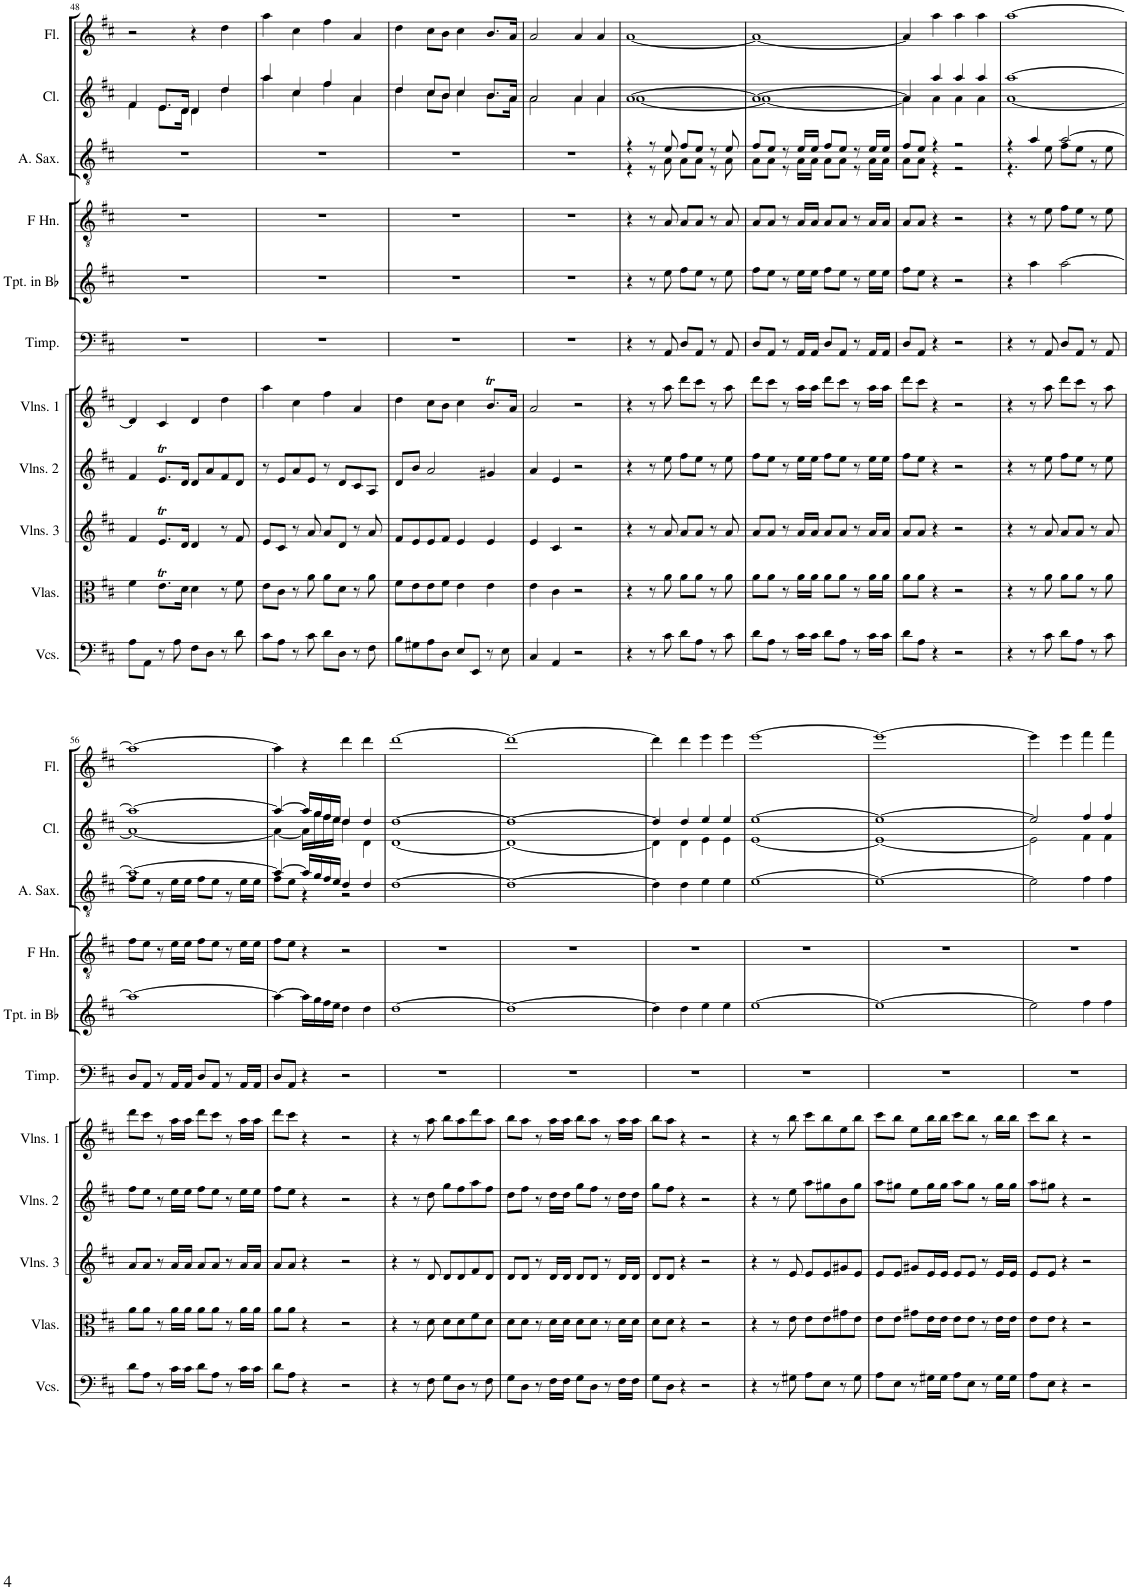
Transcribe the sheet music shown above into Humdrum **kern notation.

**kern	**kern	**kern	**kern	**kern	**kern	**kern	**kern	**kern	**kern	**kern	**kern
*part12	*part11	*part10	*part9	*part8	*part7	*part6	*part5	*part4	*part3	*part2	*part1
*staff12	*staff11	*staff10	*staff9	*staff8	*staff7	*staff6	*staff5	*staff4	*staff3	*staff2	*staff1
*I"Violoncellos	*I"Violas	*I"Violins 3	*I"Violins 2	*I"Violins 1	*I"Timpani	*I"Trumpet in Bb	*I"Trumpet	*I"Horn in F	*I"Alto Saxophone	*I"Clarinet	*I"Flute
*I'Vcs.	*I'Vlas.	*I'Vlns. 3	*I'Vlns. 2	*I'Vlns. 1	*I'Timp.	*I'Tpt. in Bb	*I'Tpt.	*	*I'A. Sax.	*I'Cl.	*I'Fl.
!!LO:PB:g=z
*clefF4	*clefC3	*clefG2	*clefG2	*clefG2	*clefF4	*clefG2	*clefG2	*clefGv2	*clefGv2	*clefG2	*clefG2
*	*	*	*	*	*	*Trd1c2	*Trd1c2	*Trd4c7	*Trd5c9	*Trd1c2	*
*k[f#c#]	*k[f#c#]	*k[f#c#]	*k[f#c#]	*k[f#c#]	*k[f#c#]	*k[f#c#]	*k[f#c#]	*k[f#c#]	*k[f#c#]	*k[f#c#]	*k[f#c#]
*M4/4	*M4/4	*M4/4	*M4/4	*M4/4	*M4/4	*M4/4	*M4/4	*M4/4	*M4/4	*M4/4	*M4/4
*met(c)	*met(c)	*met(c)	*met(c)	*met(c)	*met(c)	*met(c)	*met(c)	*met(c)	*met(c)	*met(c)	*met(c)
=48	=48	=48	=48	=48	=48	=48	=48	=48	=48	=48	=48
*	*	*	*	*	*	*	*	*	*	*^	*
8A\L	4f#\	4f#/	4f#/	4d/]	1r	1r	1r	1r	1r	4f#/	4f#\	2r
8AA\J	.	.	.	.	.	.	.	.	.	.	.	.
8r	8.eT\L	8.eT/L	8.eT/L	4c#/	.	.	.	.	.	8.e/L	8.e\L	.
8A\	.	.	.	.	.	.	.	.	.	.	.	.
.	16d\Jk	16d/Jk	16d/Jk	.	.	.	.	.	.	16d/Jk	16d\Jk	.
8F#\L	4d\	4d/	8d/L	4d/	.	.	.	.	.	4d/	4d\	4r
8D\J	.	.	8a/	.	.	.	.	.	.	.	.	.
8r	8r	8r	8f#/	4dd\	.	.	.	.	.	4dd/	4dd\	4dd\
8d\	8f#\	8f#/	8d/J	.	.	.	.	.	.	.	.	.
=49	=49	=49	=49	=49	=49	=49	=49	=49	=49	=49	=49	=49
8c#\L	8e\L	8e/L	8r	4aa\	1r	1r	1r	1r	1r	4aa/	4aa\	4aa\
8A\J	8c#\J	8c#/J	8e/L	.	.	.	.	.	.	.	.	.
8r	8r	8r	8a/	4cc#\	.	.	.	.	.	4cc#/	4cc#\	4cc#\
8c#\	8a\	8a/	8e/J	.	.	.	.	.	.	.	.	.
8d\L	8a\L	8a/L	8r	4ff#\	.	.	.	.	.	4ff#/	4ff#\	4ff#\
8D\J	8d\J	8d/J	8d/L	.	.	.	.	.	.	.	.	.
8r	8r	8r	8c#/	4a/	.	.	.	.	.	4a/	4a\	4a/
8F#\	8a\	8a/	8A/J	.	.	.	.	.	.	.	.	.
=50	=50	=50	=50	=50	=50	=50	=50	=50	=50	=50	=50	=50
8B\L	8f#\L	8f#/L	8d/L	4dd\	1r	1r	1r	1r	1r	4dd/	4dd\	4dd\
8G#X\	8e\	8e/	8b/J	.	.	.	.	.	.	.	.	.
8A\	8e\	8e/	2a/	8cc#\L	.	.	.	.	.	8cc#/L	8cc#\L	8cc#\L
8D\J	8f#\J	8f#/J	.	8b\J	.	.	.	.	.	8b/J	8b\J	8b\J
8E/L	4e\	4e/	.	4cc#\	.	.	.	.	.	4cc#/	4cc#\	4cc#\
8EE/J	.	.	.	.	.	.	.	.	.	.	.	.
8r	4e\	4e/	4g#X/	8.bT/L	.	.	.	.	.	8.b/L	8.b\L	8.b/L
8E\	.	.	.	.	.	.	.	.	.	.	.	.
.	.	.	.	16a/Jk	.	.	.	.	.	16a/Jk	16a\Jk	16a/Jk
=51	=51	=51	=51	=51	=51	=51	=51	=51	=51	=51	=51	=51
4C#/	4e\	4e/	4a/	2a/	1r	1r	1r	1r	1r	2a/	2a\	2a/
4AA/	4c#\	4c#/	4e/	.	.	.	.	.	.	.	.	.
2r	2r	2r	2r	2r	.	.	.	.	.	4a/	4a\	4a/
.	.	.	.	.	.	.	.	.	.	4a/	4a\	4a/
=52	=52	=52	=52	=52	=52	=52	=52	=52	=52	=52	=52	=52
*	*	*	*	*	*	*	*^	*	*	*	*	*
!	!	!	!	!	!	!	!	!LO:N:vis=4	!	!	!	!	!
*	*	*	*	*	*	*	*	*	*	*^	*	*	*
4r	4r	4r	4r	4r	4r	4r	4r	4.r	4r	4r	4r	[1a	[1a	[1a
8r	8r	8r	8r	8r	8r	8r	8r	.	8r	8r	8r	.	.	.
8c#\	8a\	8a/	8ee\	8aa\	8AA/	8ee\	8ee	8a	8A/	8e/	8A\	.	.	.
8d\L	8a\L	8a/L	8ff#\L	8ddd\L	8D/L	8ff#\L	8ff#\L	8a/L	8A/L	8f#/L	8A\L	.	.	.
8A\J	8a\J	8a/J	8ee\J	8ccc#\J	8AA/J	8ee\J	8ee\J	8a/J	8A/J	8e/J	8A\J	.	.	.
8r	8r	8r	8r	8r	8r	8r	8r	8r	8r	8r	8r	.	.	.
8c#\	8a\	8a/	8ee\	8aa\	8AA/	8ee\	8ee	8a	8A/	8e/	8A\	.	.	.
=53	=53	=53	=53	=53	=53	=53	=53	=53	=53	=53	=53	=53	=53	=53
8d\L	8a\L	8a/L	8ff#\L	8ddd\L	8D/L	8ff#\L	8ff#\L	8a/L	8A/L	8f#/L	8A\L	1a_	1a_	1a_
8A\J	8a\J	8a/J	8ee\J	8ccc#\J	8AA/J	8ee\J	8ee\J	8a/J	8A/J	8e/J	8A\J	.	.	.
8r	8r	8r	8r	8r	8r	8r	8r	8r	8r	8r	8r	.	.	.
16c#\LL	16a\LL	16a/LL	16ee\LL	16aa\LL	16AA/LL	16ee\LL	16ee\LL	16a/LL	16A/LL	16e/LL	16A\LL	.	.	.
16c#\JJ	16a\JJ	16a/JJ	16ee\JJ	16aa\JJ	16AA/JJ	16ee\JJ	16ee\JJ	16a/JJ	16A/JJ	16e/JJ	16A\JJ	.	.	.
8d\L	8a\L	8a/L	8ff#\L	8ddd\L	8D/L	8ff#\L	8ff#\L	8a/L	8A/L	8f#/L	8A\L	.	.	.
8A\J	8a\J	8a/J	8ee\J	8ccc#\J	8AA/J	8ee\J	8ee\J	8a/J	8A/J	8e/J	8A\J	.	.	.
8r	8r	8r	8r	8r	8r	8r	8r	8r	8r	8r	8r	.	.	.
16c#\LL	16a\LL	16a/LL	16ee\LL	16aa\LL	16AA/LL	16ee\LL	16ee\LL	16a/LL	16A/LL	16e/LL	16A\LL	.	.	.
16c#\JJ	16a\JJ	16a/JJ	16ee\JJ	16aa\JJ	16AA/JJ	16ee\JJ	16ee\JJ	16a/JJ	16A/JJ	16e/JJ	16A\JJ	.	.	.
=54	=54	=54	=54	=54	=54	=54	=54	=54	=54	=54	=54	=54	=54	=54
8d\L	8a\L	8a/L	8ff#\L	8ddd\L	8D/L	8ff#\L	8ff#\L	8a/L	8A/L	8f#/L	8A\L	4a/]	4a\]	4a/]
8A\J	8a\J	8a/J	8ee\J	8ccc#\J	8AA/J	8ee\J	8ee\J	8a/J	8A/J	8e/J	8A\J	.	.	.
4r	4r	4r	4r	4r	4r	4r	4r	4r	4r	4r	4r	4aa/	4a\	4aa\
2r	2r	2r	2r	2r	2r	2r	2r	2r	2r	2r	2r	4aa/	4a\	4aa\
.	.	.	.	.	.	.	.	.	.	.	.	4aa/	4a\	4aa\
=55	=55	=55	=55	=55	=55	=55	=55	=55	=55	=55	=55	=55	=55	=55
!	!	!	!	!	!	!	!	!LO:N:vis=4	!	!	!	!	!	!
4r	4r	4r	4r	4r	4r	4r	4r	4.r	4r	4r	4.r	[1aa	[1a	[1aa
8r	8r	8r	8r	8r	8r	4aa\	4aa	.	8r	4a/	.	.	.	.
8c#\	8a\	8a/	8ee\	8aa\	8AA/	.	.	8ee	8e\	.	8e\	.	.	.
8d\L	8a\L	8a/L	8ff#\L	8ddd\L	8D/L	[2aa\	[2aa	8ff#\L	8f#\L	[2a/	8f#\L	.	.	.
8A\J	8a\J	8a/J	8ee\J	8ccc#\J	8AA/J	.	.	8ee\J	8e\J	.	8e\J	.	.	.
8r	8r	8r	8r	8r	8r	.	.	8r	8r	.	8r	.	.	.
8c#\	8a\	8a/	8ee\	8aa\	8AA/	.	.	8ee	8e\	.	8e\	.	.	.
!!LO:LB:g=z
=56	=56	=56	=56	=56	=56	=56	=56	=56	=56	=56	=56	=56	=56	=56
8d\L	8a\L	8a/L	8ff#\L	8ddd\L	8D/L	1aa_	1aa_	8ff#\L	8f#\L	1a_	8f#\L	1aa_	1a_	1aa_
8A\J	8a\J	8a/J	8ee\J	8ccc#\J	8AA/J	.	.	8ee\J	8e\J	.	8e\J	.	.	.
8r	8r	8r	8r	8r	8r	.	.	8r	8r	.	8r	.	.	.
16c#\LL	16a\LL	16a/LL	16ee\LL	16aa\LL	16AA/LL	.	.	16ee\LL	16e\LL	.	16e\LL	.	.	.
16c#\JJ	16a\JJ	16a/JJ	16ee\JJ	16aa\JJ	16AA/JJ	.	.	16ee\JJ	16e\JJ	.	16e\JJ	.	.	.
8d\L	8a\L	8a/L	8ff#\L	8ddd\L	8D/L	.	.	8ff#\L	8f#\L	.	8f#\L	.	.	.
8A\J	8a\J	8a/J	8ee\J	8ccc#\J	8AA/J	.	.	8ee\J	8e\J	.	8e\J	.	.	.
8r	8r	8r	8r	8r	8r	.	.	8r	8r	.	8r	.	.	.
16c#\LL	16a\LL	16a/LL	16ee\LL	16aa\LL	16AA/LL	.	.	16ee\LL	16e\LL	.	16e\LL	.	.	.
16c#\JJ	16a\JJ	16a/JJ	16ee\JJ	16aa\JJ	16AA/JJ	.	.	16ee\JJ	16e\JJ	.	16e\JJ	.	.	.
=57	=57	=57	=57	=57	=57	=57	=57	=57	=57	=57	=57	=57	=57	=57
8d\L	8a\L	8a/L	8ff#\L	8ddd\L	8D/L	4aa\_	4aa_	8ff#\L	8f#\L	4a/_	8f#\L	4aa/_	4a\_	4aa\]
8A\J	8a\J	8a/J	8ee\J	8ccc#\J	8AA/J	.	.	8ee\J	8e\J	.	8e\J	.	.	.
4r	4r	4r	4r	4r	4r	16aa\LL]	16aa\LL]	4r	4r	16a/LL]	4r	16aa/LL]	16a\LL]	4r
.	.	.	.	.	.	16gg\	16gg\J	.	.	16g/	.	16gg/	16gg\	.
.	.	.	.	.	.	16ff#\	16ff#\L	.	.	16f#/	.	16ff#/	16ff#\	.
.	.	.	.	.	.	16ee\JJ	16ee\JJ	.	.	16e/JJ	.	16ee/JJ	16ee\JJ	.
2r	2r	2r	2r	2r	2r	4dd\	4dd	2r	2r	4d/	2r	4dd/	4dd\	4ddd\
.	.	.	.	.	.	4dd\	4dd	.	.	4d/	.	4dd/	4d\	4ddd\
*	*	*	*	*	*	*	*v	*v	*	*v	*v	*	*	*
=58	=58	=58	=58	=58	=58	=58	=58	=58	=58	=58	=58	=58
4r	4r	4r	4r	4r	1r	[1dd	[1dd	1r	[1d	[1dd	[1d	[1ddd
8r	8r	8r	8r	8r	.	.	.	.	.	.	.	.
8F#\	8d\	8d/	8dd\	8aa\	.	.	.	.	.	.	.	.
8G\L	8d\L	8d/L	8gg\L	8bb\L	.	.	.	.	.	.	.	.
8D\J	8d\	8d/	8ff#\	8aa\	.	.	.	.	.	.	.	.
8r	8f#\	8f#/	8aa\	8ddd\	.	.	.	.	.	.	.	.
8F#\	8d\J	8d/J	8ff#\J	8aa\J	.	.	.	.	.	.	.	.
=59	=59	=59	=59	=59	=59	=59	=59	=59	=59	=59	=59	=59
8G\L	8d\L	8d/L	8dd\L	8bb\L	1r	1dd_	1dd_	1r	1d_	1dd_	1d_	1ddd_
8D\J	8d\J	8d/J	8ff#\J	8aa\J	.	.	.	.	.	.	.	.
8r	8r	8r	8r	8r	.	.	.	.	.	.	.	.
16F#\LL	16d\LL	16d/LL	16dd\LL	16aa\LL	.	.	.	.	.	.	.	.
16F#\JJ	16d\JJ	16d/JJ	16dd\JJ	16aa\JJ	.	.	.	.	.	.	.	.
8G\L	8d\L	8d/L	8gg\L	8bb\L	.	.	.	.	.	.	.	.
8D\J	8d\J	8d/J	8ff#\J	8aa\J	.	.	.	.	.	.	.	.
8r	8r	8r	8r	8r	.	.	.	.	.	.	.	.
16F#\LL	16d\LL	16d/LL	16dd\LL	16aa\LL	.	.	.	.	.	.	.	.
16F#\JJ	16d\JJ	16d/JJ	16dd\JJ	16aa\JJ	.	.	.	.	.	.	.	.
=60	=60	=60	=60	=60	=60	=60	=60	=60	=60	=60	=60	=60
8G\L	8d\L	8d/L	8gg\L	8bb\L	1r	4dd\]	4dd]	1r	4d\]	4dd/]	4d\]	4ddd\]
8D\J	8d\J	8d/J	8ff#\J	8aa\J	.	.	.	.	.	.	.	.
4r	4r	4r	4r	4r	.	4dd\	4dd	.	4d\	4dd/	4d\	4ddd\
2r	2r	2r	2r	2r	.	4ee\	4ee	.	4e\	4ee/	4e\	4eee\
.	.	.	.	.	.	4ee\	4ee	.	4e\	4ee/	4e\	4eee\
=61	=61	=61	=61	=61	=61	=61	=61	=61	=61	=61	=61	=61
4r	4r	4r	4r	4r	1r	[1ee	[1ee	1r	[1e	[1ee	[1e	[1eee
8r	8r	8r	8r	8r	.	.	.	.	.	.	.	.
8G#X\	8e\	8e/	8ee\	8bb\	.	.	.	.	.	.	.	.
8A\L	8e\L	8e/L	8aa\L	8ccc#\L	.	.	.	.	.	.	.	.
8E\J	8e\	8e/	8gg#X\	8bb\	.	.	.	.	.	.	.	.
8r	8g#X\	8g#X/	8b\	8ee\	.	.	.	.	.	.	.	.
8G#\	8e\J	8e/J	8gg#\J	8bb\J	.	.	.	.	.	.	.	.
=62	=62	=62	=62	=62	=62	=62	=62	=62	=62	=62	=62	=62
8A\L	8e\L	8e/L	8aa\L	8ccc#\L	1r	1ee_	1ee_	1r	1e_	1ee_	1e_	1eee_
8E\J	8e\J	8e/J	8gg#X\J	8bb\J	.	.	.	.	.	.	.	.
8r	8g#X\L	8g#X/L	8ee\L	8ee\L	.	.	.	.	.	.	.	.
16G#X\LL	16e\L	16e/L	16gg#\L	16bb\L	.	.	.	.	.	.	.	.
16G#\JJ	16e\JJ	16e/JJ	16gg#\JJ	16bb\JJ	.	.	.	.	.	.	.	.
8A\L	8e\L	8e/L	8aa\L	8ccc#\L	.	.	.	.	.	.	.	.
8E\J	8e\J	8e/J	8gg#\J	8bb\J	.	.	.	.	.	.	.	.
8r	8r	8r	8r	8r	.	.	.	.	.	.	.	.
16G#\LL	16e\LL	16e/LL	16gg#\LL	16bb\LL	.	.	.	.	.	.	.	.
16G#\JJ	16e\JJ	16e/JJ	16gg#\JJ	16bb\JJ	.	.	.	.	.	.	.	.
=63	=63	=63	=63	=63	=63	=63	=63	=63	=63	=63	=63	=63
8A\L	8e\L	8e/L	8aa\L	8ccc#\L	1r	2ee\]	2ee]	1r	2e\]	2ee/]	2e\]	4eee\]
8E\J	8e\J	8e/J	8gg#X\J	8bb\J	.	.	.	.	.	.	.	.
4r	4r	4r	4r	4r	.	.	.	.	.	.	.	4eee\
2r	2r	2r	2r	2r	.	4ff#\	4ff#	.	4f#\	4ff#/	4f#\	4fff#\
.	.	.	.	.	.	4ff#\	4ff#	.	4f#\	4ff#/	4f#\	4fff#\
*	*	*	*	*	*	*	*	*	*	*v	*v	*
=	=	=	=	=	=	=	=	=	=	=	=
*-	*-	*-	*-	*-	*-	*-	*-	*-	*-	*-	*-
